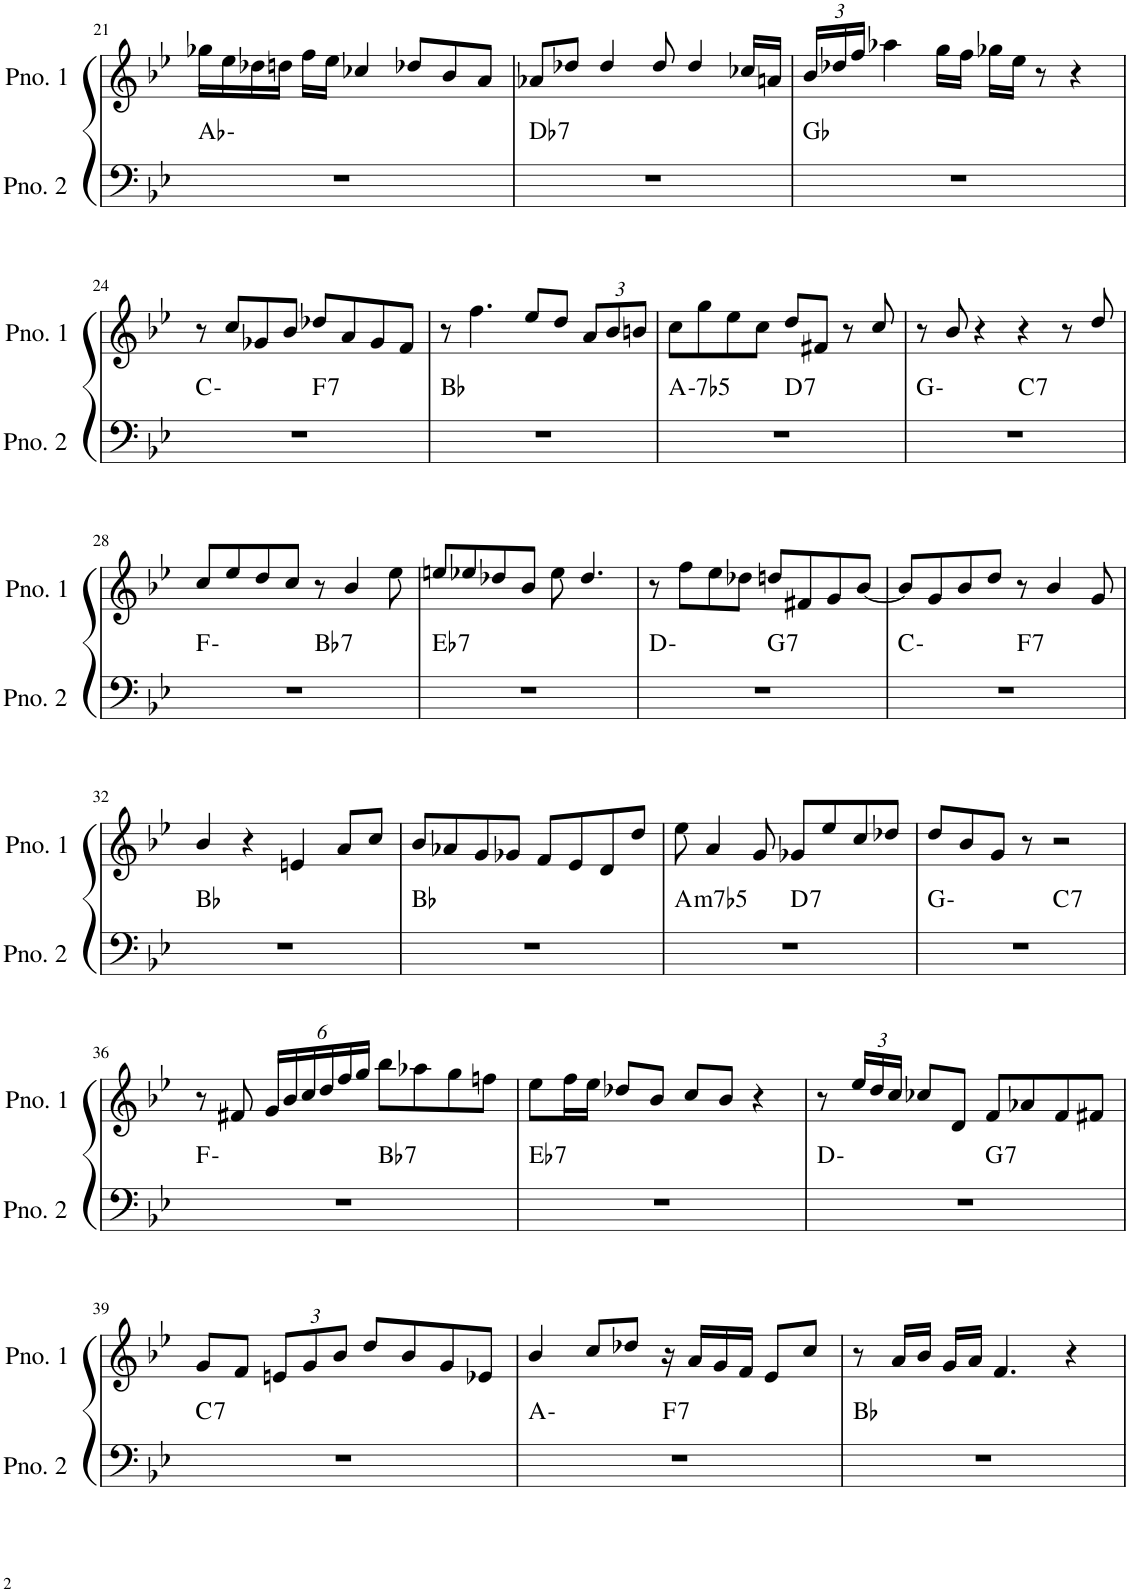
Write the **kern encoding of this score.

**kern	**harte	**kern
*part2	*part2	*part1
*staff2	*	*staff1
*I"ピアノ 2	*	*I"ピアノ 1
!!LO:PB:g=z
*clefF4	*	*clefG2
*k[b-e-]	*	*k[b-e-]
*M4/4	*	*M4/4
=21	=21	=21
1r	Ab:min	16gg-X\LL
.	.	16ee-\
.	.	16dd-X\
.	.	16ddn\JJ
.	.	16ff\LL
.	.	16ee-\JJ
.	.	4cc-X/
.	.	8dd-X/L
.	.	8b-/
.	.	8a/J
=22	=22	=22
!	!LO:H:kt=7	!
1r	Db:7	8a-X/L
.	.	8dd-X/J
.	.	4dd-/
.	.	8dd-/
.	.	4dd-/
.	.	16cc-X/LL
.	.	16an/JJ
=23	=23	=23
*	*	*Xbrackettup
1r	Gb:maj	24b-/LL
.	.	24dd-X/
.	.	24ff/JJ
.	.	4aa-X\
.	.	16gg\LL
.	.	16ff\JJ
.	.	16gg-X\LL
.	.	16ee-\JJ
.	.	8r
.	.	4r
!!LO:LB:g=z
=24	=24	=24
*^	*	*
1r	2ryy	C:min	8r
.	.	.	8cc/L
.	.	.	8g-X/
.	.	.	8b-/J
!	!	!LO:H:kt=7	!
.	2ryy	F:7	8dd-X/L
.	.	.	8a/
.	.	.	8g-/
.	.	.	8f/J
*v	*v	*	*
=25	=25	=25
1r	Bb:maj	8r
.	.	4.ff\
.	.	8ee-/L
.	.	8dd/J
.	.	12a/L
.	.	12b-/
.	.	12bn/J
=26	=26	=26
!	!LO:H:kt=-7b5	!
*^	*	*
1r	2ryy	A:hdim7	8cc\L
.	.	.	8gg\
.	.	.	8ee-\
.	.	.	8cc\J
!	!	!LO:H:kt=7	!
.	2ryy	D:7	8dd/L
.	.	.	8f#X/J
.	.	.	8r
.	.	.	8cc/
=27	=27	=27	=27
1r	2ryy	G:min	8r
.	.	.	8b-/
.	.	.	4r
!	!	!LO:H:kt=7	!
.	2ryy	C:7	4r
.	.	.	8r
.	.	.	8dd/
!!LO:LB:g=z
=28	=28	=28	=28
1r	2ryy	F:min	8cc/L
.	.	.	8ee-/
.	.	.	8dd/
.	.	.	8cc/J
!	!	!LO:H:kt=7	!
.	2ryy	Bb:7	8r
.	.	.	4b-/
.	.	.	8ee-\
=29	=29	=29	=29
!	!	!LO:H:kt=7	!
*v	*v	*	*
1r	Eb:7	8een/L
.	.	8ee-X/
.	.	8dd-X/
.	.	8b-/J
.	.	8ee-\
.	.	4.dd-/
=30	=30	=30
*^	*	*
1r	2ryy	D:min	8r
.	.	.	8ff\L
.	.	.	8ee-\
.	.	.	8dd-X\J
!	!	!LO:H:kt=7	!
.	2ryy	G:7	8ddn/L
.	.	.	8f#X/
.	.	.	8g/
.	.	.	[8b-/J
=31	=31	=31	=31
1r	2ryy	C:min	8b-/L]
.	.	.	8g/
.	.	.	8b-/
.	.	.	8dd/J
!	!	!LO:H:kt=7	!
.	2ryy	F:7	8r
.	.	.	4b-/
.	.	.	8g/
*v	*v	*	*
!!LO:LB:g=z
=32	=32	=32
1r	Bb:maj	4b-/
.	.	4r
.	.	4en/
.	.	8a/L
.	.	8cc/J
=33	=33	=33
1r	Bb:maj	8b-/L
.	.	8a-X/
.	.	8g/
.	.	8g-X/J
.	.	8f/L
.	.	8e-/
.	.	8d/
.	.	8dd/J
=34	=34	=34
!	!LO:H:kt=m7b5	!
*^	*	*
1r	2ryy	A:hdim7	8ee-\
.	.	.	4a/
.	.	.	8g/
!	!	!LO:H:kt=7	!
.	2ryy	D:7	8g-X/L
.	.	.	8ee-/
.	.	.	8cc/
.	.	.	8dd-X/J
=35	=35	=35	=35
1r	2ryy	G:min	8dd/L
.	.	.	8b-/
.	.	.	8g/J
.	.	.	8r
!	!	!LO:H:kt=7	!
.	2ryy	C:7	2r
!!LO:LB:g=z
=36	=36	=36	=36
1r	2ryy	F:min	8r
.	.	.	8f#X/
.	.	.	24g/LL
.	.	.	24b-/
.	.	.	24cc/
.	.	.	24dd/
.	.	.	24ff/
.	.	.	24gg/JJ
!	!	!LO:H:kt=7	!
.	2ryy	Bb:7	8bb-\L
.	.	.	8aa-X\
.	.	.	8gg\
.	.	.	8ffn\J
=37	=37	=37	=37
!	!	!LO:H:kt=7	!
*v	*v	*	*
1r	Eb:7	8ee-\L
.	.	16ff\L
.	.	16ee-\JJ
.	.	8dd-X/L
.	.	8b-/J
.	.	8cc/L
.	.	8b-/J
.	.	4r
=38	=38	=38
*^	*	*
1r	2ryy	D:min	8r
.	.	.	24ee-/LL
.	.	.	24dd/
.	.	.	24cc/JJ
.	.	.	8cc-X/L
.	.	.	8d/J
!	!	!LO:H:kt=7	!
.	2ryy	G:7	8f/L
.	.	.	8a-X/
.	.	.	8f/
.	.	.	8f#X/J
!!LO:LB:g=z
=39	=39	=39	=39
!	!	!LO:H:kt=7	!
*v	*v	*	*
1r	C:7	8g/L
.	.	8f/J
.	.	12en/L
.	.	12g/
.	.	12b-/J
.	.	8dd/L
.	.	8b-/
.	.	8g/
.	.	8e-X/J
=40	=40	=40
*^	*	*
1r	2ryy	A:min	4b-/
.	.	.	8cc/L
.	.	.	8dd-X/J
!	!	!LO:H:kt=7	!
.	2ryy	F:7	16r
.	.	.	16a/LL
.	.	.	16g/
.	.	.	16f/JJ
.	.	.	8e-/L
.	.	.	8cc/J
*v	*v	*	*
=41	=41	=41
1r	Bb:maj	8r
.	.	16a/LL
.	.	16b-/JJ
.	.	16g/LL
.	.	16a/JJ
.	.	4.f/
.	.	4r
=	=	=
*-	*-	*-
